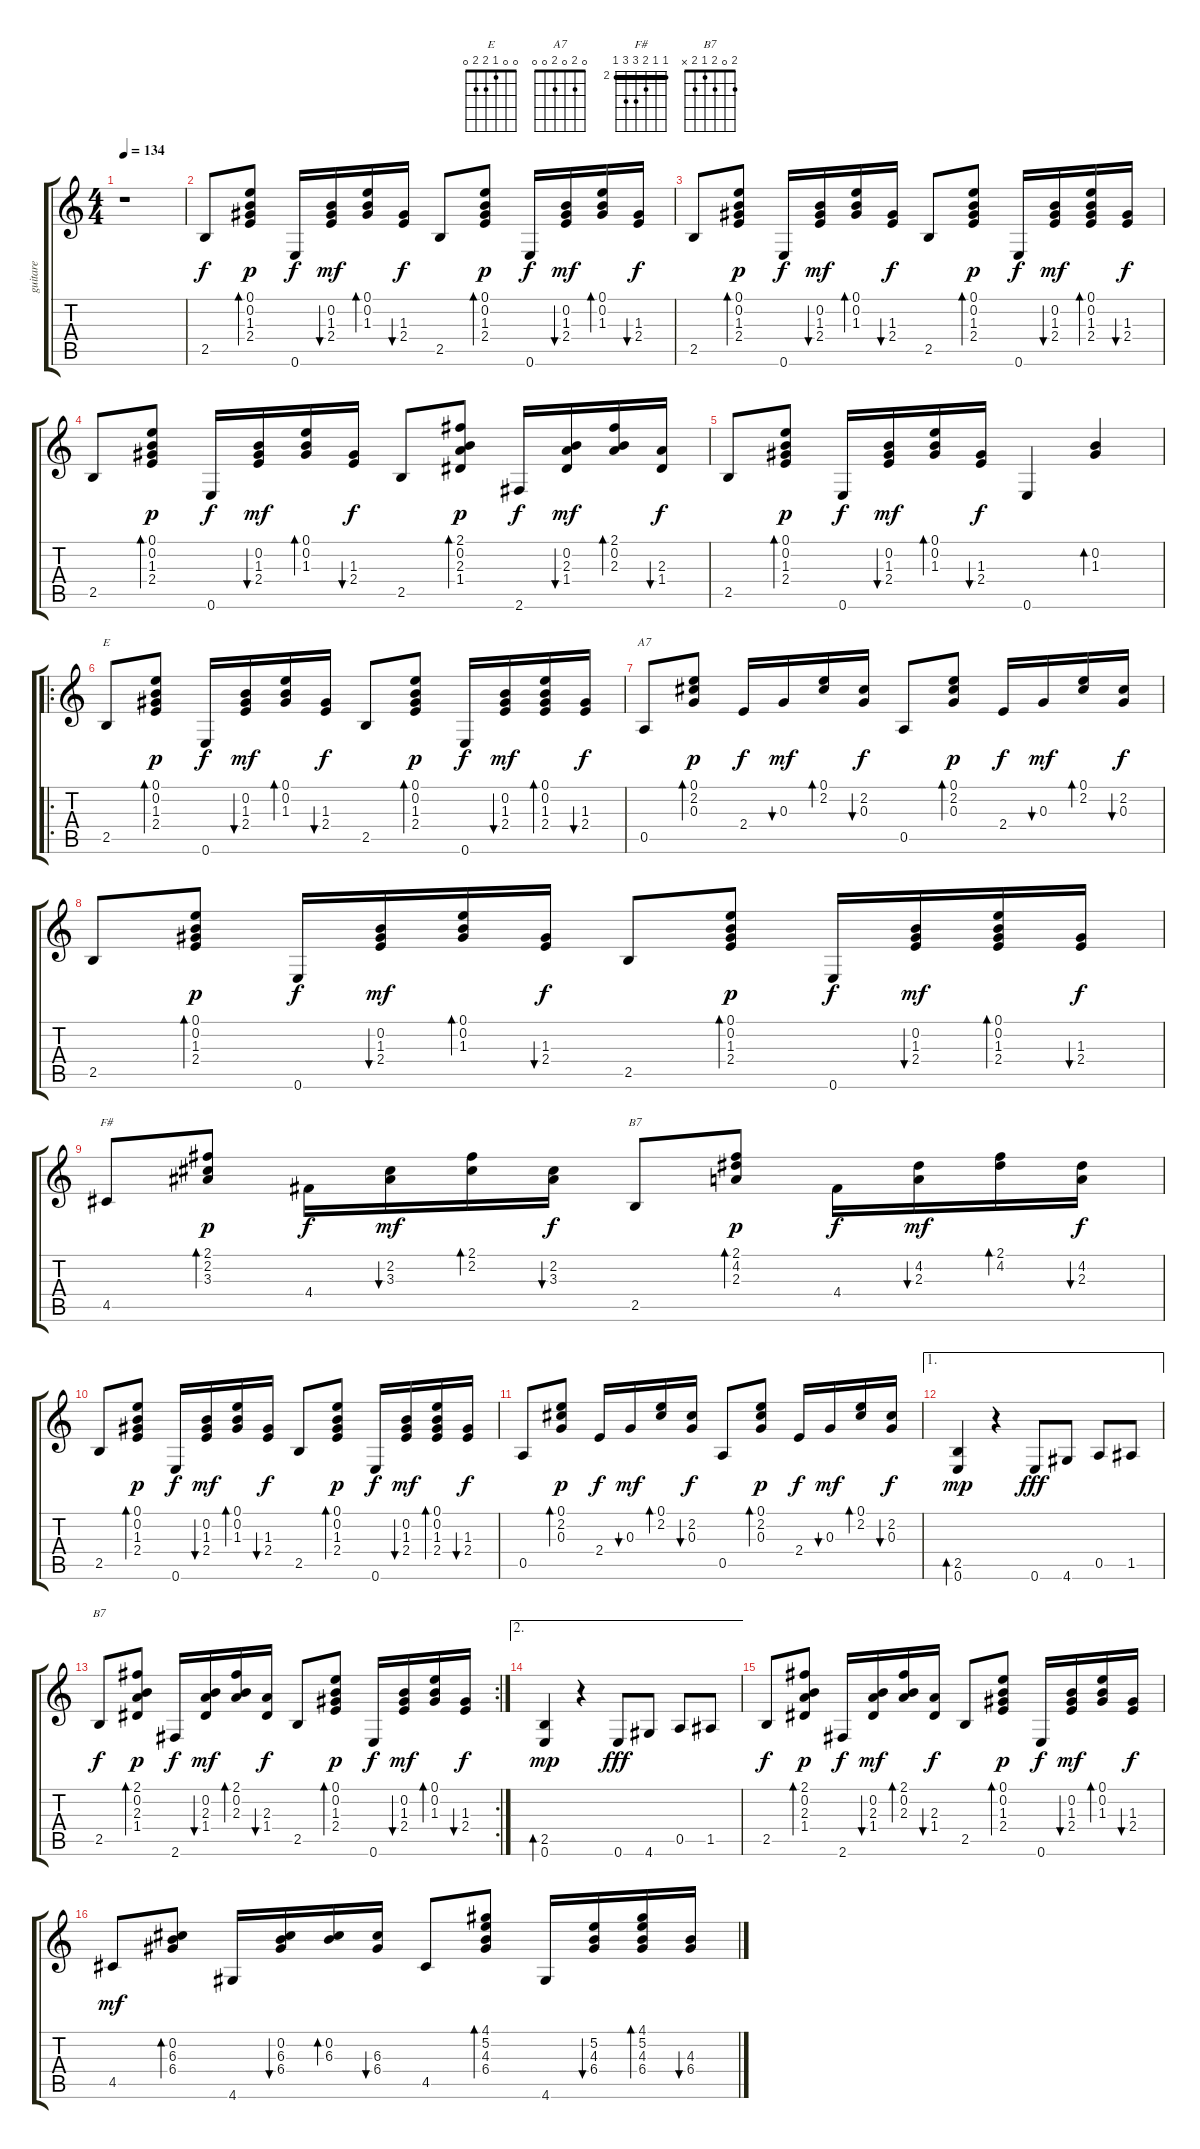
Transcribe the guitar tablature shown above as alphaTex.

\track ("guitare" "guitare") {instrument acousticguitarsteel}
\staff {score tabs}
\tuning (E4 B3 G3 D3 A2 E2) {hide}
\chord ("E" 0 0 1 2 2 0)
\chord ("A7" 0 2 0 2 0 0)
\chord ("F#" 2 2 3 4 4 2) {firstfret 2 barre 2}
\chord ("B7" 2 4 2 4 2 2) {firstfret 2 barre 2}
\chord ("B7" 2 0 2 1 2 x)
\ts (4 4)
\tempo 134
\clef g2
\ks c
r.1{dy f instrument acousticguitarsteel} |
2.5.8 (0.1 0.2 1.3 2.4).8{bd 60 dy p} 0.6.16{dy f} (0.2 1.3 2.4).16{bu 60 dy mf} (0.1 0.2 1.3).16{bd 60} (1.3 2.4).16{bu 60 dy f} 2.5.8 (0.1 0.2 1.3 2.4).8{bd 60 dy p} 0.6.16{dy f} (0.2 1.3 2.4).16{bu 60 dy mf} (0.1 0.2 1.3).16{bd 60} (1.3 2.4).16{bu 60 dy f} |
2.5.8 (0.1 0.2 1.3 2.4).8{bd 60 dy p} 0.6.16{dy f} (0.2 1.3 2.4).16{bu 60 dy mf} (0.1 0.2 1.3).16{bd 60} (1.3 2.4).16{bu 60 dy f} 2.5.8 (0.1 0.2 1.3 2.4).8{bd 60 dy p} 0.6.16{dy f} (0.2 1.3 2.4).16{bu 60 dy mf} (0.1 0.2 1.3 2.4).16{bd 60} (1.3 2.4).16{bu 60 dy f} |
2.5.8 (0.1 0.2 1.3 2.4).8{bd 60 dy p} 0.6.16{dy f} (0.2 1.3 2.4).16{bu 60 dy mf} (0.1 0.2 1.3).16{bd 60} (1.3 2.4).16{bu 60 dy f} 2.5.8 (2.1 0.2 2.3 1.4).8{bd 60 dy p} 2.6.16{dy f} (0.2 2.3 1.4).16{bu 60 dy mf} (2.1 0.2 2.3).16{bd 60} (2.3 1.4).16{bu 60 dy f} |
2.5.8 (0.1 0.2 1.3 2.4).8{bd 60 dy p} 0.6.16{dy f} (0.2 1.3 2.4).16{bu 60 dy mf} (0.1 0.2 1.3).16{bd 60} (1.3 2.4).16{bu 60 dy f} 0.6.4 (0.2 1.3).4{bd 60} |
\ro
2.5.8{ch "E"} (0.1 0.2 1.3 2.4).8{bd 60 dy p} 0.6.16{dy f} (0.2 1.3 2.4).16{bu 60 dy mf} (0.1 0.2 1.3).16{bd 60} (1.3 2.4).16{bu 60 dy f} 2.5.8 (0.1 0.2 1.3 2.4).8{bd 60 dy p} 0.6.16{dy f} (0.2 1.3 2.4).16{bu 60 dy mf} (0.1 0.2 1.3 2.4).16{bd 60} (1.3 2.4).16{bu 60 dy f} |
0.5.8{ch "A7"} (0.1 2.2 0.3).8{bd 60 dy p} 2.4.16{dy f} 0.3.16{bu 60 dy mf} (0.1 2.2).16{bd 60} (2.2 0.3).16{bu 60 dy f} 0.5.8 (0.1 2.2 0.3).8{bd 60 dy p} 2.4.16{dy f} 0.3.16{bu 60 dy mf} (0.1 2.2).16{bd 60} (2.2 0.3).16{bu 60 dy f} |
2.5.8 (0.1 0.2 1.3 2.4).8{bd 60 dy p} 0.6.16{dy f} (0.2 1.3 2.4).16{bu 60 dy mf} (0.1 0.2 1.3).16{bd 60} (1.3 2.4).16{bu 60 dy f} 2.5.8 (0.1 0.2 1.3 2.4).8{bd 60 dy p} 0.6.16{dy f} (0.2 1.3 2.4).16{bu 60 dy mf} (0.1 0.2 1.3 2.4).16{bd 60} (1.3 2.4).16{bu 60 dy f} |
4.5.8{ch "F#"} (2.1 2.2 3.3).8{bd 60 dy p} 4.4.16{dy f} (2.2 3.3).16{bu 60 dy mf} (2.1 2.2).16{bd 60} (2.2 3.3).16{bu 60 dy f} 2.5.8{ch "B7"} (2.1 4.2 2.3).8{bd 60 dy p} 4.4.16{dy f} (4.2 2.3).16{bu 60 dy mf} (2.1 4.2).16{bd 60} (4.2 2.3).16{bu 60 dy f} |
2.5.8 (0.1 0.2 1.3 2.4).8{bd 60 dy p} 0.6.16{dy f} (0.2 1.3 2.4).16{bu 60 dy mf} (0.1 0.2 1.3).16{bd 60} (1.3 2.4).16{bu 60 dy f} 2.5.8 (0.1 0.2 1.3 2.4).8{bd 60 dy p} 0.6.16{dy f} (0.2 1.3 2.4).16{bu 60 dy mf} (0.1 0.2 1.3 2.4).16{bd 60} (1.3 2.4).16{bu 60 dy f} |
0.5.8 (0.1 2.2 0.3).8{bd 60 dy p} 2.4.16{dy f} 0.3.16{bu 60 dy mf} (0.1 2.2).16{bd 60} (2.2 0.3).16{bu 60 dy f} 0.5.8 (0.1 2.2 0.3).8{bd 60 dy p} 2.4.16{dy f} 0.3.16{bu 60 dy mf} (0.1 2.2).16{bd 60} (2.2 0.3).16{bu 60 dy f} |
\ae 1
(2.5 0.6).4{bd 60 dy mp} r.4 0.6.8{dy fff} 4.6.8 0.5.8 1.5.8 |
\rc 2
2.5.8{ch "B7" dy f} (2.1 0.2 2.3 1.4).8{bd 60 dy p} 2.6.16{dy f} (0.2 2.3 1.4).16{bu 60 dy mf} (2.1 0.2 2.3).16{bd 60} (2.3 1.4).16{bu 60 dy f} 2.5.8 (0.1 0.2 1.3 2.4).8{bd 60 dy p} 0.6.16{dy f} (0.2 1.3 2.4).16{bu 60 dy mf} (0.1 0.2 1.3).16{bd 60} (1.3 2.4).16{bu 60 dy f} |
\ae 2
(2.5 0.6).4{bd 60 dy mp} r.4 0.6.8{dy fff} 4.6.8 0.5.8 1.5.8 |
2.5.8{dy f} (2.1 0.2 2.3 1.4).8{bd 60 dy p} 2.6.16{dy f} (0.2 2.3 1.4).16{bu 60 dy mf} (2.1 0.2 2.3).16{bd 60} (2.3 1.4).16{bu 60 dy f} 2.5.8 (0.1 0.2 1.3 2.4).8{bd 60 dy p} 0.6.16{dy f} (0.2 1.3 2.4).16{bu 60 dy mf} (0.1 0.2 1.3).16{bd 60} (1.3 2.4).16{bu 60 dy f} |
4.5.8{dy mf} (0.2 6.3 6.4).8{bd 60} 4.6.16 (0.2 6.3 6.4).16{bu 60} (0.2 6.3).16{bd 60} (6.3 6.4).16{bu 60} 4.5.8 (4.1 5.2 4.3 6.4).8{bd 60} 4.6.16 (5.2 4.3 6.4).16{bu 60} (4.1 5.2 4.3 6.4).16{bd 60} (4.3 6.4).16{bu 60}
